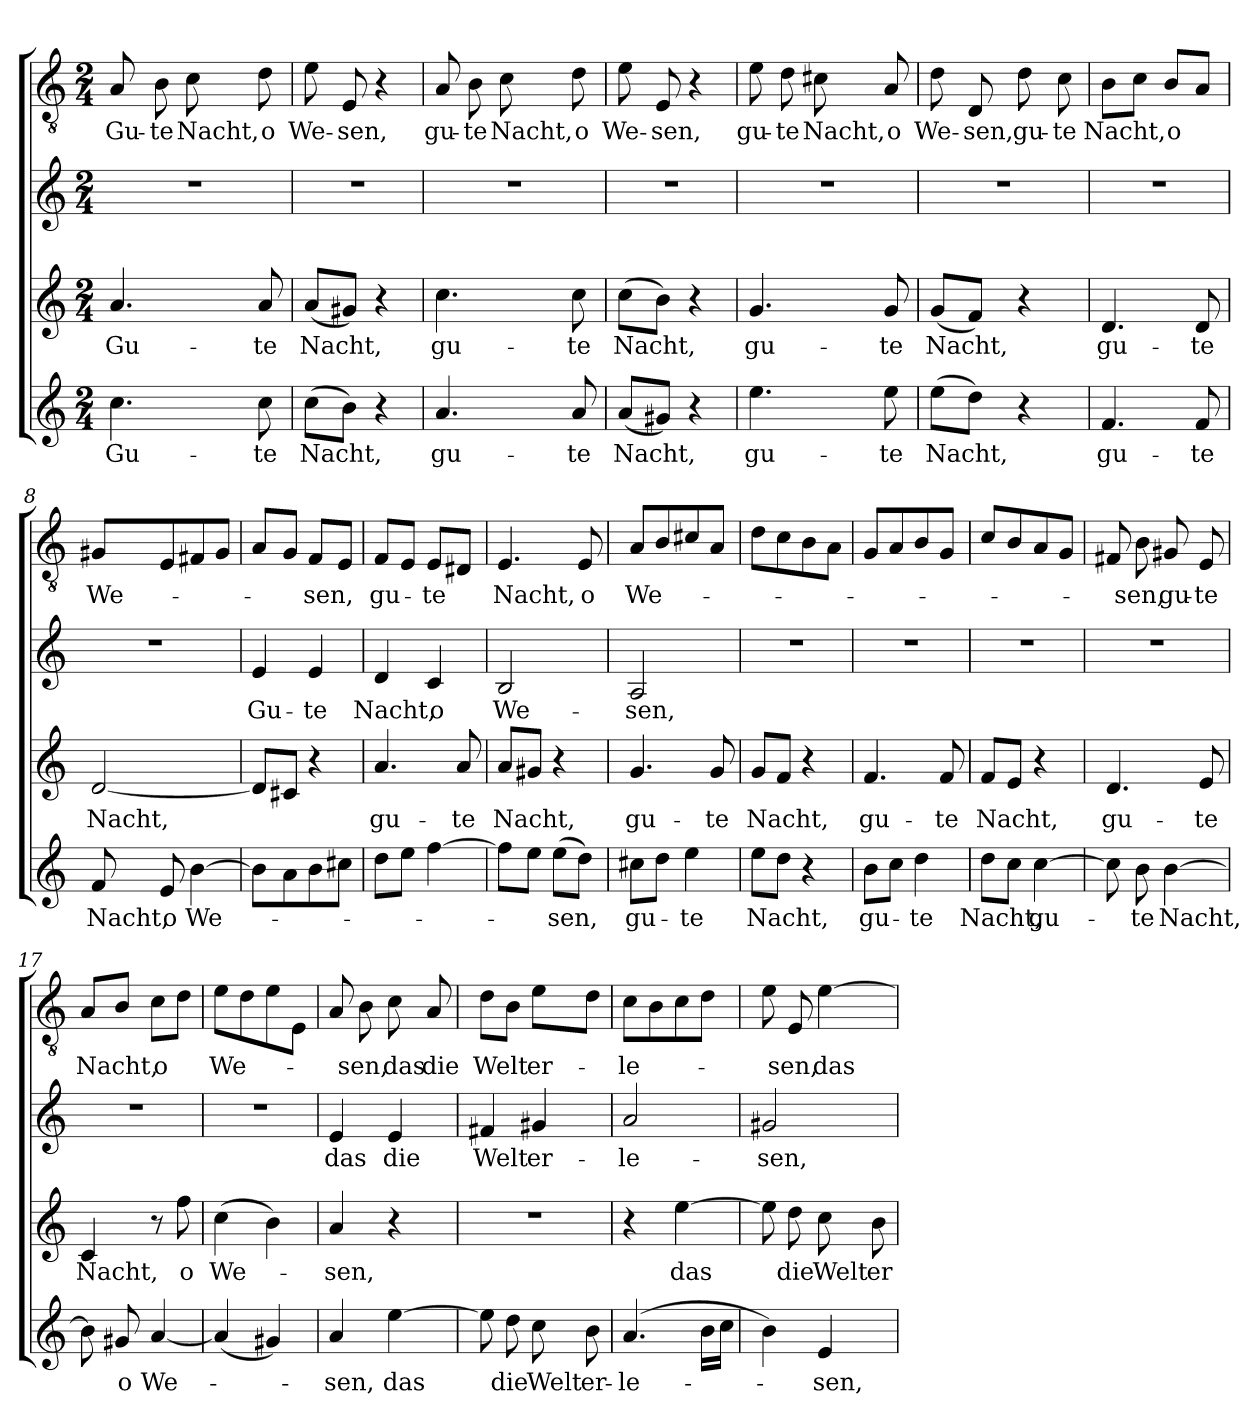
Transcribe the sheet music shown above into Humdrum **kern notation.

**kern	**text	**kern	**text	**kern	**text	**kern	**text
*part4	*part4	*part3	*part3	*part2	*part2	*part1	*part1
*staff4	*staff4	*staff3	*staff3	*staff2	*staff2	*staff1	*staff1
*clefG2	*	*clefG2	*	*clefG2	*	*clefGv2	*
*k[]	*	*k[]	*	*k[]	*	*k[]	*
*a:	*	*a:	*	*a:	*	*a:	*
*M2/4	*	*M2/4	*	*M2/4	*	*M2/4	*
=1	=1	=1	=1	=1	=1	=1	=1
4.cc\	Gu-	4.a/	Gu-	2r	.	8A/	Gu-
.	.	.	.	.	.	8B\	-te
.	.	.	.	.	.	8c\	Nacht,
8cc\	-te	8a/	-te	.	.	8d\	o
=2	=2	=2	=2	=2	=2	=2	=2
(8cc\L	Nacht,	(8a/L	Nacht,	2r	.	8e\	We-
8b\J)	.	8g#X/J)	.	.	.	8E/	-sen,
4r	.	4r	.	.	.	4r	.
=3	=3	=3	=3	=3	=3	=3	=3
4.a/	gu-	4.cc\	gu-	2r	.	8A/	gu-
.	.	.	.	.	.	8B\	-te
.	.	.	.	.	.	8c\	Nacht,
8a/	-te	8cc\	-te	.	.	8d\	o
=4	=4	=4	=4	=4	=4	=4	=4
(8a/L	Nacht,	(8cc\L	Nacht,	2r	.	8e\	We-
8g#X/J)	.	8b\J)	.	.	.	8E/	-sen,
4r	.	4r	.	.	.	4r	.
=5	=5	=5	=5	=5	=5	=5	=5
4.ee\	gu-	4.g/	gu-	2r	.	8e\	gu-
.	.	.	.	.	.	8d\	-te
.	.	.	.	.	.	8c#X\	Nacht,
8ee\	-te	8g/	-te	.	.	8A/	o
=6	=6	=6	=6	=6	=6	=6	=6
(8ee\L	Nacht,	(8g/L	Nacht,	2r	.	8d\	We-
8dd\J)	.	8f/J)	.	.	.	8D/	-sen,
4r	.	4r	.	.	.	8d\	gu-
.	.	.	.	.	.	8c\	-te
=7	=7	=7	=7	=7	=7	=7	=7
4.f/	gu-	4.d/	gu-	2r	.	8B\L	Nacht,
.	.	.	.	.	.	8c\J	.
.	.	.	.	.	.	8B/L	o
8f/	-te	8d/	-te	.	.	8A/J	.
=8	=8	=8	=8	=8	=8	=8	=8
8f/	Nacht,	[2d/	Nacht,	2r	.	8G#X/L	We-
8e/	o	.	.	.	.	8E/	.
[4b\	We-	.	.	.	.	8F#X/	.
.	.	.	.	.	.	8G#/J	.
=9	=9	=9	=9	=9	=9	=9	=9
8b\L]	.	8d/L]	.	4e/	Gu-	8A/L	.
8a\	.	8c#X/J	.	.	.	8G/J	.
8b\	.	4r	.	4e/	-te	8F/L	-sen,
8cc#X\J	.	.	.	.	.	8E/J	.
=10	=10	=10	=10	=10	=10	=10	=10
8dd\L	.	4.a/	gu-	4d/	Nacht,	8F/L	gu-
8ee\J	.	.	.	.	.	8E/J	.
[4ff\	.	.	.	4c/	o	8E/L	-te
.	.	8a/	-te	.	.	8D#X/J	.
=11	=11	=11	=11	=11	=11	=11	=11
8ff\L]	.	8a/L	Nacht,	2B/	We-	4.E/	Nacht,
8ee\J	.	8g#X/J	.	.	.	.	.
(8ee\L	-sen,	4r	.	.	.	.	.
8dd\J)	.	.	.	.	.	8E/	o
=12	=12	=12	=12	=12	=12	=12	=12
8cc#X\L	gu-	4.g/	gu-	2A/	-sen,	8A/L	We-
8dd\J	.	.	.	.	.	8B/	.
4ee\	-te	.	.	.	.	8c#X/	.
.	.	8g/	-te	.	.	8A/J	.
=13	=13	=13	=13	=13	=13	=13	=13
8ee\L	Nacht,	8g/L	Nacht,	2r	.	8d\L	.
8dd\J	.	8f/J	.	.	.	8c\	.
4r	.	4r	.	.	.	8B\	.
.	.	.	.	.	.	8A\J	.
=14	=14	=14	=14	=14	=14	=14	=14
8b\L	gu-	4.f/	gu-	2r	.	8G/L	.
8cc\J	.	.	.	.	.	8A/	.
4dd\	-te	.	.	.	.	8B/	.
.	.	8f/	-te	.	.	8G/J	.
=15	=15	=15	=15	=15	=15	=15	=15
8dd\L	Nacht,	8f/L	Nacht,	2r	.	8c/L	.
8cc\J	.	8e/J	.	.	.	8B/	.
[4cc\	gu-	4r	.	.	.	8A/	.
.	.	.	.	.	.	8G/J	.
=16	=16	=16	=16	=16	=16	=16	=16
8cc\]	.	4.d/	gu-	2r	.	8F#X/	.
8b\	-te	.	.	.	.	8B\	-sen,
[4b\	Nacht,	.	.	.	.	8G#X/	gu-
.	.	8e/	-te	.	.	8E/	-te
=17	=17	=17	=17	=17	=17	=17	=17
8b\]	.	4c/	Nacht,	2r	.	8A/L	Nacht,
8g#X/	o	.	.	.	.	8B/J	.
[4a/	We-	8r	.	.	.	8c\L	o
.	.	8ff\	o	.	.	8d\J	.
=18	=18	=18	=18	=18	=18	=18	=18
(4a/]	.	(4cc\	We-	2r	.	8e\L	We-
.	.	.	.	.	.	8d\	.
4g#X/)	.	4b\)	.	.	.	8e\	.
.	.	.	.	.	.	8E\J	.
=19	=19	=19	=19	=19	=19	=19	=19
4a/	-sen,	4a/	-sen,	4e/	das	8A/	.
.	.	.	.	.	.	8B\	-sen,
[4ee\	das	4r	.	4e/	die	8c\	das
.	.	.	.	.	.	8A/	die
=20	=20	=20	=20	=20	=20	=20	=20
8ee\]	.	2r	.	4f#X/	Welt	8d\L	Welt
8dd\	die	.	.	.	.	8B\J	.
8cc\	Welt	.	.	4g#X/	er-	8e\L	er-
8b\	er-	.	.	.	.	8d\J	.
=21	=21	=21	=21	=21	=21	=21	=21
(4.a/	-le-	4r	.	2a/	-le-	8c\L	-le-
.	.	.	.	.	.	8B\	.
.	.	[4ee\	das	.	.	8c\	.
16b\LL	.	.	.	.	.	8d\J	.
16cc\JJ	.	.	.	.	.	.	.
=22	=22	=22	=22	=22	=22	=22	=22
4b\)	.	8ee\]	.	2g#X/	-sen,	8e\	.
.	.	8dd\	die	.	.	8E/	-sen,
4e/	-sen,	8cc\	Welt	.	.	[4e\	das
.	.	8b\	er-	.	.	.	.
=	=	=	=	=	=	=	=
*-	*-	*-	*-	*-	*-	*-	*-
